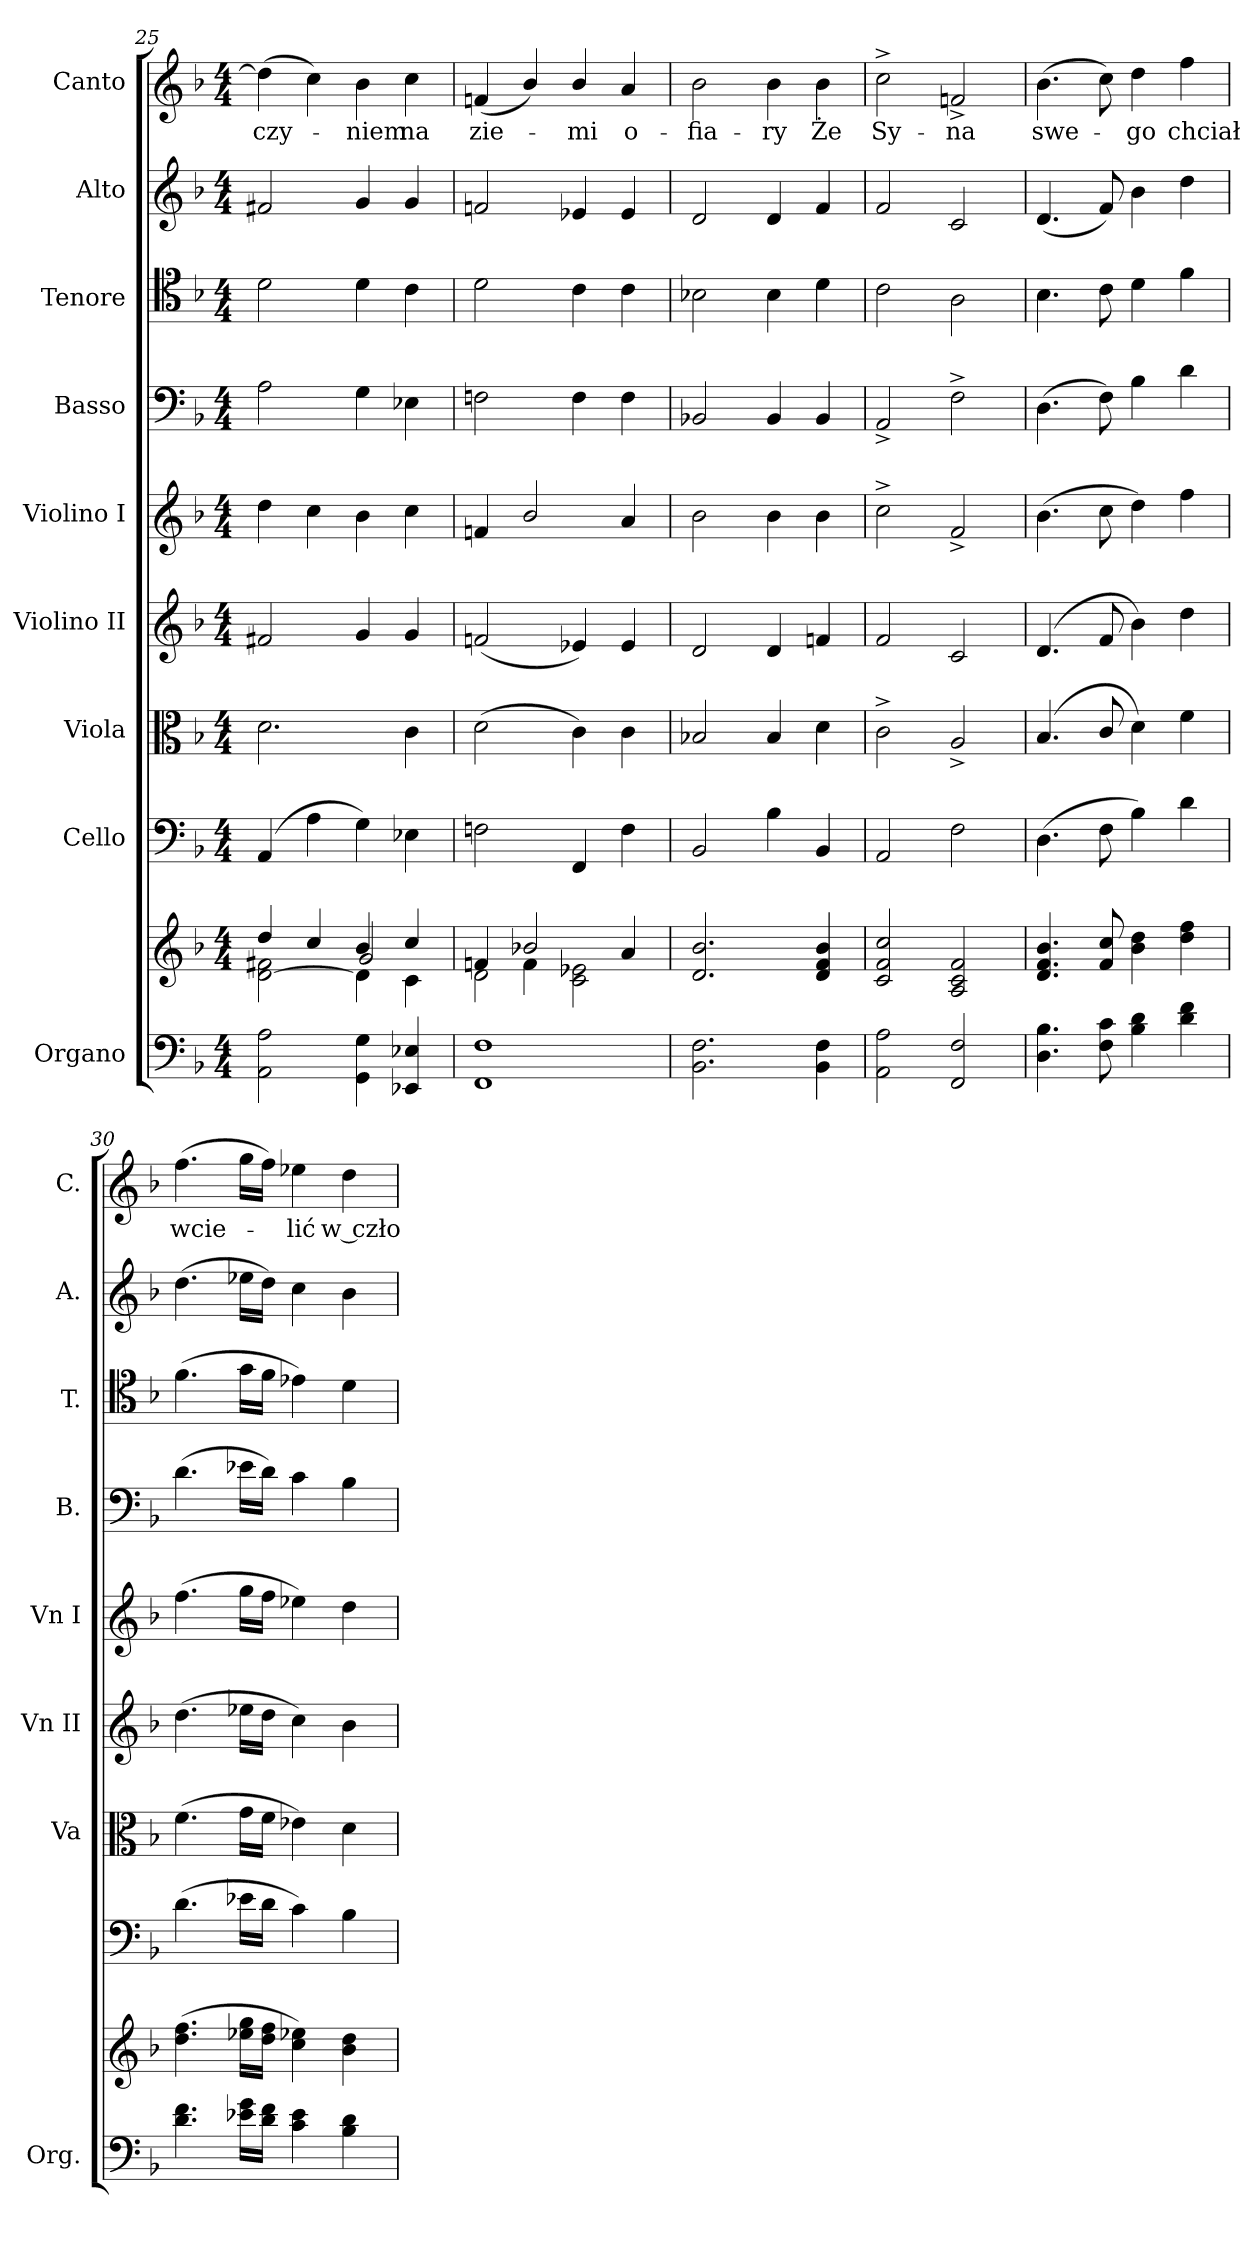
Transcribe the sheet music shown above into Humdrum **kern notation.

**kern	**kern	**kern	**kern	**kern	**kern	**kern	**kern	**kern	**kern	**text
*part9	*part9	*part8	*part7	*part6	*part5	*part4	*part3	*part2	*part1	*part1
*staff10	*staff9	*staff8	*staff7	*staff6	*staff5	*staff4	*staff3	*staff2	*staff1	*staff1
*I"Organo	*	*I"Cello	*I"Viola	*I"Violino II	*I"Violino I	*I"Basso	*I"Tenore	*I"Alto	*I"Canto	*
*I'Org.	*	*	*I'Va	*I'Vn II	*I'Vn I	*I'B.	*I'T.	*I'A.	*I'C.	*
*clefF4	*clefG2	*clefF4	*clefC3	*clefG2	*clefG2	*clefF4	*clefC4	*clefG2	*clefG2	*
*k[b-]	*k[b-]	*k[b-]	*k[b-]	*k[b-]	*k[b-]	*k[b-]	*k[b-]	*k[b-]	*k[b-]	*
*M4/4	*M4/4	*M4/4	*M4/4	*M4/4	*M4/4	*M4/4	*M4/4	*M4/4	*M4/4	*
=25	=25	=25	=25	=25	=25	=25	=25	=25	=25	=25
*	*^	*	*	*	*	*	*	*	*	*
*	*	*^	*	*	*	*	*	*	*	*	*
2AA\ 2A\	4dd/	2ryy	[2d\ 2f#X\	(4AA/	2.d\	2f#X/	4dd\	2A\	2d\	2f#X/	(4dd\]	czy-
.	4cc/	.	.	4A\	.	.	4cc\	.	.	.	4cc\)	.
4GG\ 4G\	4b-/	2g/	4d\]	4G\)	.	4g/	4b-\	4G\	4d\	4g/	4b-\	-niem
4EE-X/ 4E-X/	4cc/	.	4c\	4E-X\	4c\	4g/	4cc\	4E-X\	4c\	4g/	4cc\	na
=26	=26	=26	=26	=26	=26	=26	=26	=26	=26	=26	=26	=26
1FF/ 1F/	4fn/	4ryy	2d\	2Fn\	(2d\	(2fn/	4fn/	2Fn\	2d\	2fn/	(>4fn/	zie-
.	2b-X/	4f\	.	.	.	.	2b-/	.	.	.	4b-/)	.
.	.	2ryy	2c\ 2e-X\	4FF/	4c\)	4e-X/)	.	4F\	4c\	4e-X/	4b-/	-mi
.	4a/	.	.	4F\	4c\	4e-/	4a/	4F\	4c\	4e-/	4a/	o-
*	*v	*v	*v	*	*	*	*	*	*	*	*	*
=27	=27	=27	=27	=27	=27	=27	=27	=27	=27	=27
2.BB-\ 2.F\	2.d/ 2.b-/	2BB-/	2B-X/	2d/	2b-\	2BB-X/	2B-X\	2d/	2b-\	-fia-
.	.	4B-\	4B-/	4d/	4b-\	4BB-/	4B-\	4d/	4b-\	-ry
4BB-\ 4F\	4d/ 4f/ 4b-/	4BB-/	4d\	4fn/	4b-\	4BB-/	4d\	4f/	4b-\	Że
=28	=28	=28	=28	=28	=28	=28	=28	=28	=28	=28
2AA\ 2A\	2c/ 2f/ 2cc/	2AA/	2c^<\	2f/	2cc^\	2AA^>/	2c\	2f/	2cc^\	Sy-
2FF/ 2F/	2A/ 2c/ 2f/	2F\	2A^</	2c/	2f^/	2F^>\	2A\	2c/	2fn^>/	-na
=29	=29	=29	=29	=29	=29	=29	=29	=29	=29	=29
4.D\ 4.B-\	4.d/ 4.f/ 4.b-/	(4.D\	(<4.B-/	(<4.d/	(4.b-\	(4.D\	4.B-\	(4.d/	(4.b-\	swe-
8F\ 8c\	8f/ 8cc/	8F\	8c/	8f/	8cc\	8F\)	8c\	8f/)	8cc\)	.
4B-\ 4d\	4b-\ 4dd\	4B-\)	4d\)	4b-\)	4dd\)	4B-\	4d\	4b-\	4dd\	-go
4d\ 4f\	4dd\ 4ff\	4d\	4f\	4dd\	4ff\	4d\	4f\	4dd\	4ff\	chciał
=30	=30	=30	=30	=30	=30	=30	=30	=30	=30	=30
4.d\ 4.f\	(4.dd\ 4.ff\	(4.d\	(4.f\	(4.dd\	(4.ff\	(4.d\	(4.f\	(4.dd\	(4.ff\	wcie-
16e-X\ 16g\LL	16ee-X\ 16gg\LL	16e-X\LL	16g\LL	16ee-X\LL	16gg\LL	16e-X\LL	16g\LL	16ee-X\LL	16gg\LL	.
16d\ 16f\JJ	16dd\ 16ff\JJ	16d\JJ	16f\JJ	16dd\JJ	16ff\JJ	16d\JJ)	16f\JJ	16dd\JJ)	16ff\JJ)	.
4c\ 4e-\	4cc\ 4ee-X\)	4c\)	4e-X\)	4cc\)	4ee-X\)	4c\	4e-X\)	4cc\	4ee-X\	-lić
4B-\ 4d\	4b-\ 4dd\	4B-\	4d\	4b-\	4dd\	4B-\	4d\	4b-\	4dd\	w czło-
=	=	=	=	=	=	=	=	=	=	=
*-	*-	*-	*-	*-	*-	*-	*-	*-	*-	*-
